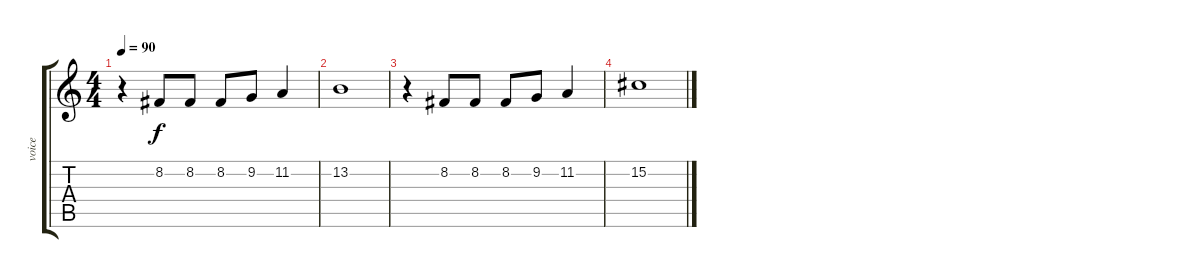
\track ("voice" "voice") {instrument lead1square}
\staff {score tabs}
\tuning (Eb4 Bb3 Gb3 Db3 Ab2 Eb2) {hide}
\ts (4 4)
\tempo 90
\clef g2
\ks c
r.4{dy f} 8.2.8 8.2.8 8.2.8 9.2.8 11.2.4 |
13.2.1 |
r.4 8.2.8 8.2.8 8.2.8 9.2.8 11.2.4 |
15.2.1
